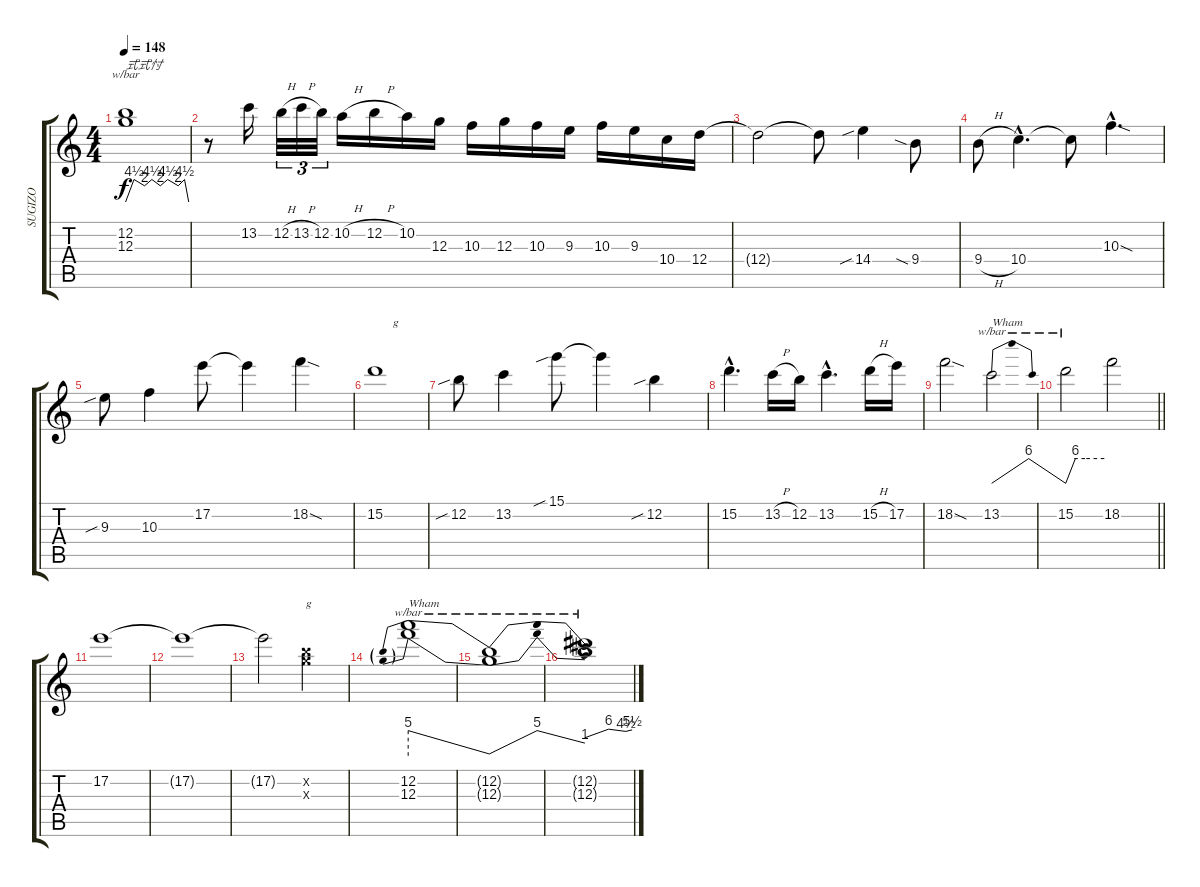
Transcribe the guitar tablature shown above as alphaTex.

\track ("SUGIZO" "SUGIZO") {instrument distortionguitar}
\staff {score tabs}
\tuning (E4 B3 G3 D3 A2 E2) {hide}
\ts (4 4)
\tempo 148
\clef g2
\ks c
(12.2 12.3).1{tbe (custom default 0 0 8 18 18 8 25 18 33 8 40 18 50 8 56 18 60 0) txt "式式忖" dy f} |
r.8 13.2.16 12.2{h}.32{tu (3 2)} 13.2{h}.32{tu (3 2)} 12.2.32{tu (3 2)} 10.2{h}.16 12.2{h}.16 10.2.16 12.3.16 10.3.16 12.3.16 10.3.16 9.3.16 10.3.16 9.3.16 10.4.16 12.4.16 |
12.4{t}.2 12.4{t}.8 14.4{sib}.4 9.4{sia}.8 |
9.4{h}.8 10.4{hac}.4{d} 10.4{t}.8 10.3{sod hac}.4{d} |
9.3{sib}.8 10.3.4 17.2.8 17.2{t}.4 18.2{sod}.4 |
15.2.1{txt "      g"} |
12.2{sib}.8 13.2.4 15.1{sib}.8 15.1{t}.4 12.2{sib}.4 |
15.2{hac}.4{d} 13.2{h}.16 12.2.16 13.2{hac}.4{d} 15.2{h}.16 17.2.16 |
18.2{sod}.2 13.2.2{tbe (dip default 0 0 15 24 49 24 60 0) txt "Wham"} |
\barLineRight lightlight
15.2.2{tbe (custom default 0 0 15 24 30 24 60 24)} 18.2.2 |
17.2.1 |
17.2{t}.1 |
17.2{t}.2 (12.2{x} 12.3{x}).2{txt "g"} |
(12.2 12.3).1{tbe (predivedive default 0 20 60 0) txt "Wham"} |
(12.2{t} 12.3{t}).1{tbe (dip default 0 0 30 20 60 4)} |
(12.2{t} 12.3{t}).1{tbe (custom default 0 8 30 24 52 18 60 22)}
